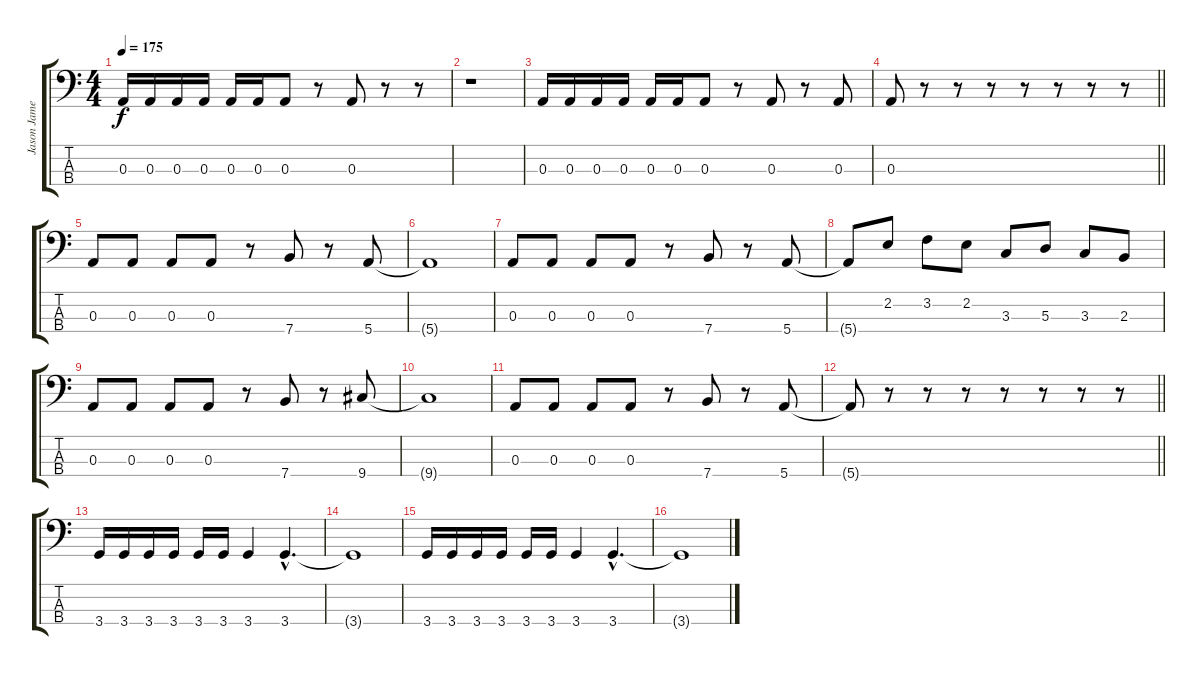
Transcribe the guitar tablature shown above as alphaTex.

\track ("Jason James" "Jason Jame") {instrument electricbasspick}
\staff {score tabs}
\tuning (G2 D2 A1 E1) {hide}
\ts (4 4)
\tempo 175
\clef f4
\ks c
0.3.16{dy f} 0.3.16 0.3.16 0.3.16 0.3.16 0.3.16 0.3.8 r.8 0.3.8 r.8 r.8 |
r.1 |
0.3.16 0.3.16 0.3.16 0.3.16 0.3.16 0.3.16 0.3.8 r.8 0.3.8 r.8 0.3.8 |
\barLineRight lightlight
0.3.8 r.8 r.8 r.8 r.8 r.8 r.8 r.8 |
0.3.8 0.3.8 0.3.8 0.3.8 r.8 7.4.8 r.8 5.4.8 |
5.4{t}.1 |
0.3.8 0.3.8 0.3.8 0.3.8 r.8 7.4.8 r.8 5.4.8 |
5.4{t}.8 2.2.8 3.2.8 2.2.8 3.3.8 5.3.8 3.3.8 2.3.8 |
0.3.8 0.3.8 0.3.8 0.3.8 r.8 7.4.8 r.8 9.4.8 |
9.4{t}.1 |
0.3.8 0.3.8 0.3.8 0.3.8 r.8 7.4.8 r.8 5.4.8 |
\barLineRight lightlight
5.4{t}.8 r.8 r.8 r.8 r.8 r.8 r.8 r.8 |
3.4.16 3.4.16 3.4.16 3.4.16 3.4.16 3.4.16 3.4.4 3.4{hac}.4{d} |
3.4{t}.1 |
3.4.16 3.4.16 3.4.16 3.4.16 3.4.16 3.4.16 3.4.4 3.4{hac}.4{d} |
3.4{t}.1
